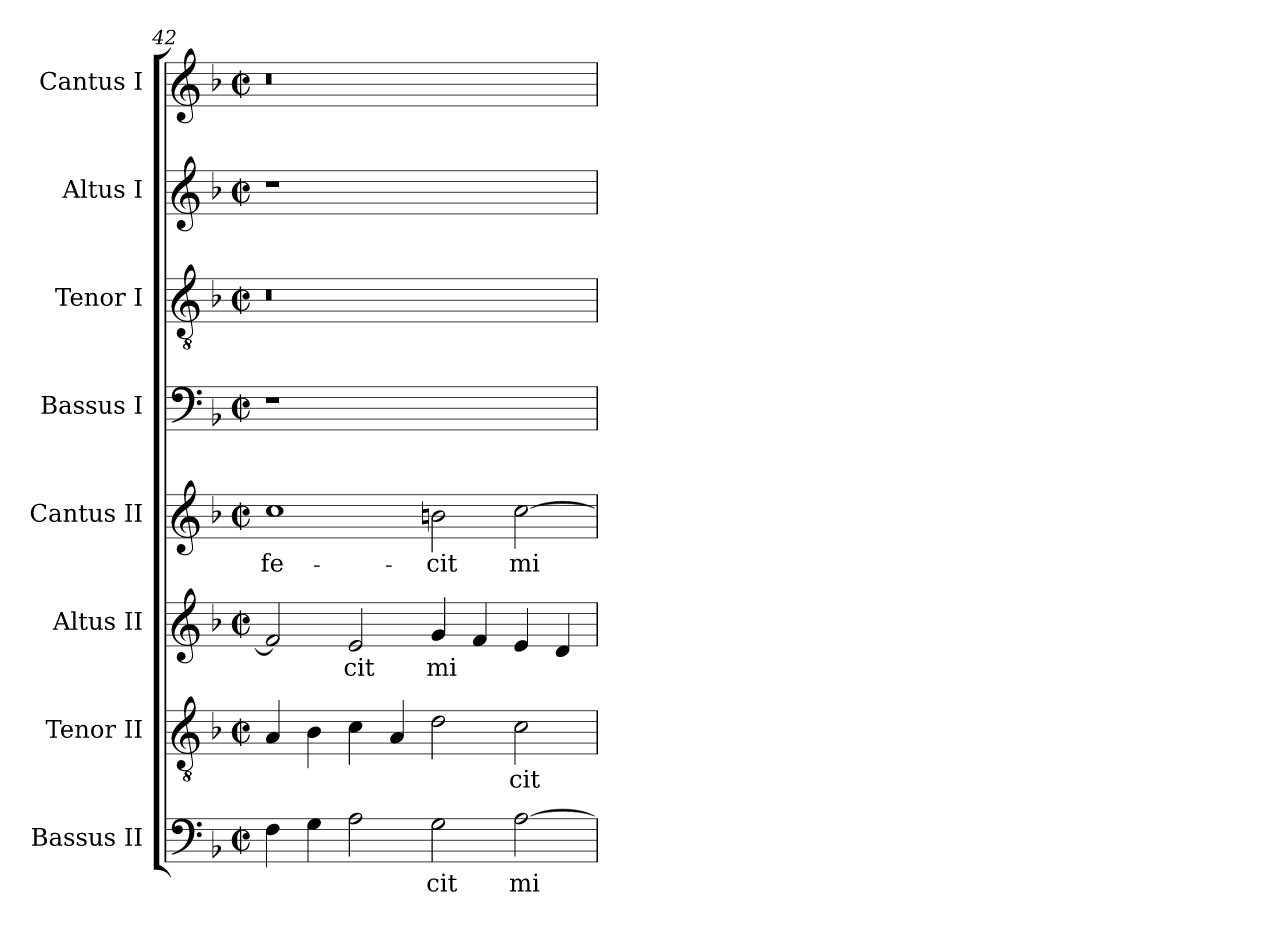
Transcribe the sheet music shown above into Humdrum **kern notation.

**kern	**text	**kern	**text	**kern	**text	**kern	**text	**kern	**kern	**kern	**kern
*part8	*part8	*part7	*part7	*part6	*part6	*part5	*part5	*part4	*part3	*part2	*part1
*staff8	*staff8	*staff7	*staff7	*staff6	*staff6	*staff5	*staff5	*staff4	*staff3	*staff2	*staff1
*I"Bassus II	*	*I"Tenor II	*	*I"Altus II	*	*I"Cantus II	*	*I"Bassus I	*I"Tenor I	*I"Altus I	*I"Cantus I
*clefF4	*	*clefGv2	*	*clefG2	*	*clefG2	*	*clefF4	*clefGv2	*clefG2	*clefG2
*k[b-]	*	*k[b-]	*	*k[b-]	*	*k[b-]	*	*k[b-]	*k[b-]	*k[b-]	*k[b-]
*F:	*	*F:	*	*F:	*	*F:	*	*F:	*F:	*F:	*F:
*M2/2	*	*M2/2	*	*M2/2	*	*M2/2	*	*M2/2	*M2/2	*M2/2	*M2/2
*met(c|)	*	*met(c|)	*	*met(c|)	*	*met(c|)	*	*met(c|)	*met(c|)	*met(c|)	*met(c|)
=42	=42	=42	=42	=42	=42	=42	=42	=42	=42	=42	=42
!	!LO:LY:b:cj	!	!LO:LY:b:cj	!	!LO:LY:b:cj	!	!LO:LY:b:cj	!	!	!	!
4F\	.	4A/	--	2f/]	.	1cc	fe-	1r	0r	1r	0r
!	!LO:LY:b:cj	!	!LO:LY:b:cj	!	!	!	!	!	!	!	!
4G\	.	4B-\	--	.	.	.	.	.	.	.	.
!	!LO:LY:b:cj	!	!LO:LY:b:cj	!	!LO:LY:b:cj	!	!	!	!	!	!
2A\	.	4c\	--	2e/	cit	.	.	.	.	.	.
!	!	!	!LO:LY:b:cj	!	!	!	!	!	!	!	!
.	.	4A/	--	.	.	.	.	.	.	.	.
!	!LO:LY:b:cj	!	!LO:LY:b:cj	!	!LO:LY:b:cj	!	!LO:LY:b:cj	!	!	!	!
2G\	cit	2d\	--	4g/	mi	2bn\	-cit	1ryy	.	1ryy	.
!	!	!	!	!	!LO:LY:b:cj	!	!	!	!	!	!
.	.	.	.	4f/	.	.	.	.	.	.	.
!	!LO:LY:b:cj	!	!LO:LY:b:cj	!	!LO:LY:b:cj	!	!LO:LY:b:cj	!	!	!	!
[>2A\	mi	2c\	-cit	4e/	.	[>2cc\	mi-	.	.	.	.
!	!	!	!	!	!LO:LY:b:cj	!	!	!	!	!	!
.	.	.	.	4d/	.	.	.	.	.	.	.
=	=	=	=	=	=	=	=	=	=	=	=
*-	*-	*-	*-	*-	*-	*-	*-	*-	*-	*-	*-
